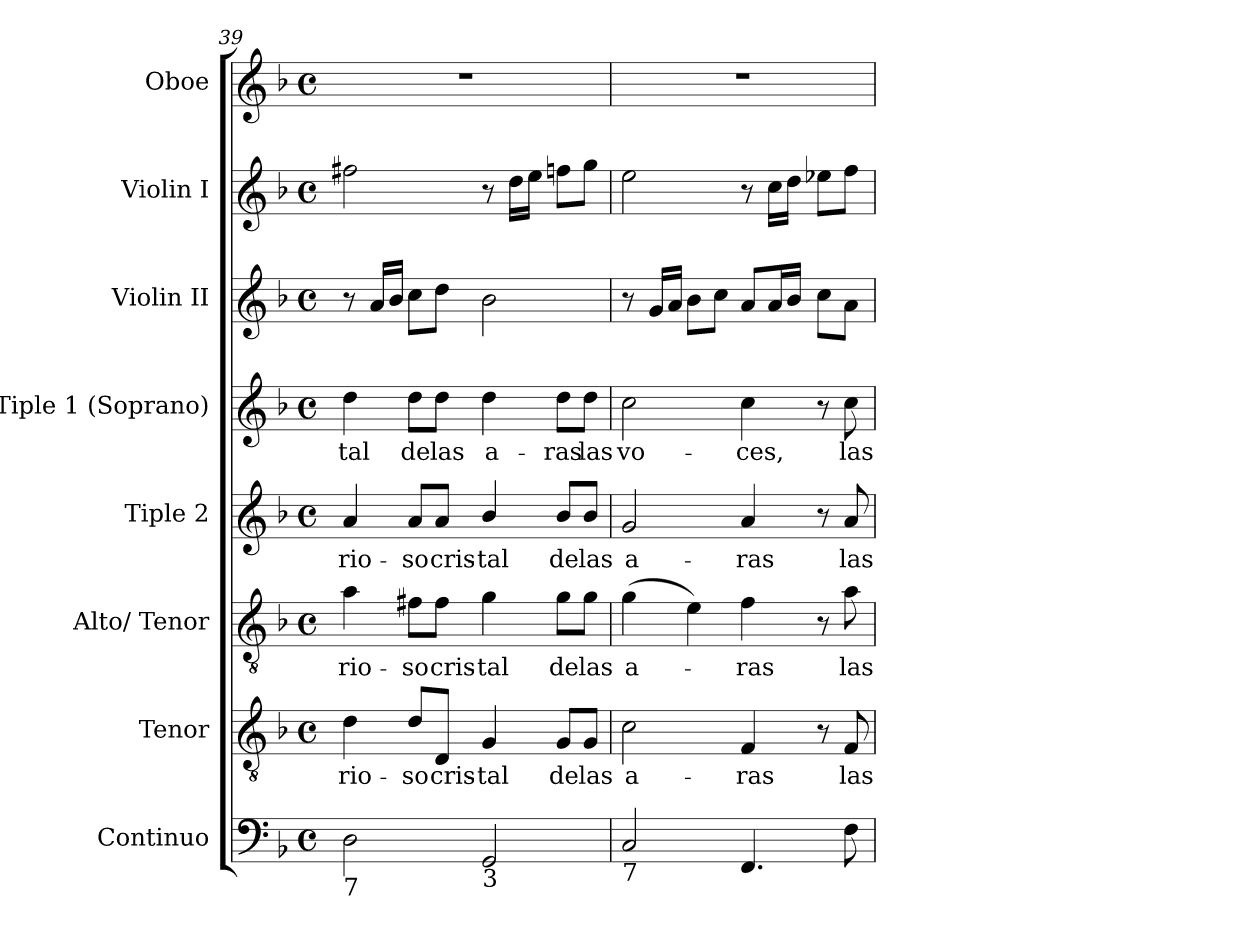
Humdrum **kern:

**kern	**kern	**text	**kern	**text	**kern	**text	**kern	**text	**kern	**kern	**kern
*part8	*part7	*part7	*part6	*part6	*part5	*part5	*part4	*part4	*part3	*part2	*part1
*staff8	*staff7	*staff7	*staff6	*staff6	*staff5	*staff5	*staff4	*staff4	*staff3	*staff2	*staff1
*I"Continuo	*I"Tenor	*	*I"Alto/ Tenor	*	*I"Tiple 2	*	*I"Tiple  1 (Soprano)	*	*I"Violin II	*I"Violin I	*I"Oboe
*I'Cont.	*I'T.	*	*I'A.	*	*	*	*I'S1.	*	*I'Vln. II	*I'Vln. I	*I'Ob.
!!LO:PB:g=z
*clefF4	*clefGv2	*	*clefGv2	*	*clefG2	*	*clefG2	*	*clefG2	*clefG2	*clefG2
*	*ITrd7c12	*	*ITrd7c12	*	*	*	*	*	*	*	*
*k[b-]	*k[b-]	*	*k[b-]	*	*k[b-]	*	*k[b-]	*	*k[b-]	*k[b-]	*k[b-]
*F:	*F:	*	*F:	*	*F:	*	*F:	*	*F:	*F:	*F:
*M4/4	*M4/4	*	*M4/4	*	*M4/4	*	*M4/4	*	*M4/4	*M4/4	*M4/4
*met(c)	*met(c)	*	*met(c)	*	*met(c)	*	*met(c)	*	*met(c)	*met(c)	*met(c)
=39	=39	=39	=39	=39	=39	=39	=39	=39	=39	=39	=39
!	!	!LO:LY:b:color=#000000	!	!	!	!	!	!	!	!	!
!	!	!	!	!LO:LY:b:color=#000000	!	!	!	!	!	!	!
!	!	!	!	!	!	!LO:LY:b:color=#000000	!	!	!	!	!
!LO:TX:b:t=7	!	!	!	!	!	!	!	!	!	!	!
!	!	!	!	!	!	!	!	!LO:LY:b:color=#000000	!	!	!
2Di\	4Di\	-rio-	4Ai\	-rio-	4ai/	-rio-	4ddi\	-tal	8r	2ff#Xi\	1r
.	.	.	.	.	.	.	.	.	16ai/LL	.	.
.	.	.	.	.	.	.	.	.	16b-i/JJ	.	.
!	!	!LO:LY:b:color=#000000	!	!	!	!	!	!	!	!	!
!	!	!	!	!LO:LY:b:color=#000000	!	!	!	!	!	!	!
!	!	!	!	!	!	!LO:LY:b:color=#000000	!	!	!	!	!
!	!	!	!	!	!	!	!	!LO:LY:b:color=#000000	!	!	!
.	8Di/L	-so	8F#Xi\L	-so	8ai/L	-so	8ddi\L	de	8cci\L	.	.
!	!	!LO:LY:b:color=#000000	!	!	!	!	!	!	!	!	!
!	!	!	!	!LO:LY:b:color=#000000	!	!	!	!	!	!	!
!	!	!	!	!	!	!LO:LY:b:color=#000000	!	!	!	!	!
!	!	!	!	!	!	!	!	!LO:LY:b:color=#000000	!	!	!
.	8DDi/J	cris-	8F#i\J	cris-	8ai/J	cris-	8ddi\J	las	8ddi\J	.	.
!	!	!LO:LY:b:color=#000000	!	!	!	!	!	!	!	!	!
!	!	!	!	!LO:LY:b:color=#000000	!	!	!	!	!	!	!
!	!	!	!	!	!	!LO:LY:b:color=#000000	!	!	!	!	!
!LO:TX:b:t=3	!	!	!	!	!	!	!	!	!	!	!
!	!	!	!	!	!	!	!	!LO:LY:b:color=#000000	!	!	!
2GGi/	4GGi/	-tal	4Gi\	-tal	4b-i/	-tal	4ddi\	a-	2b-i\	8r	.
.	.	.	.	.	.	.	.	.	.	16ddi\LL	.
.	.	.	.	.	.	.	.	.	.	16eei\JJ	.
!	!	!LO:LY:b:color=#000000	!	!	!	!	!	!	!	!	!
!	!	!	!	!LO:LY:b:color=#000000	!	!	!	!	!	!	!
!	!	!	!	!	!	!LO:LY:b:color=#000000	!	!	!	!	!
!	!	!	!	!	!	!	!	!LO:LY:b:color=#000000	!	!	!
.	8GGi/L	de	8Gi\L	de	8b-i/L	de	8ddi\L	-ras	.	8ffni\L	.
!	!	!LO:LY:b:color=#000000	!	!	!	!	!	!	!	!	!
!	!	!	!	!LO:LY:b:color=#000000	!	!	!	!	!	!	!
!	!	!	!	!	!	!LO:LY:b:color=#000000	!	!	!	!	!
!	!	!	!	!	!	!	!	!LO:LY:b:color=#000000	!	!	!
.	8GGi/J	las	8Gi\J	las	8b-i/J	las	8ddi\J	las	.	8ggi\J	.
=40	=40	=40	=40	=40	=40	=40	=40	=40	=40	=40	=40
!	!	!LO:LY:b:color=#000000	!	!	!	!	!	!	!	!	!
!	!	!	!	!LO:LY:b:color=#000000	!	!	!	!	!	!	!
!	!	!	!	!	!	!LO:LY:b:color=#000000	!	!	!	!	!
!LO:TX:b:t=7	!	!	!	!	!	!	!	!	!	!	!
!	!	!	!	!	!	!	!	!LO:LY:b:color=#000000	!	!	!
2Ci/	2Ci\	a-	(4Gi\	a-	2gi/	a-	2cci\	vo-	8r	2eei\	1r
.	.	.	.	.	.	.	.	.	16gi/LL	.	.
.	.	.	.	.	.	.	.	.	16ai/JJ	.	.
.	.	.	4Ei\)	.	.	.	.	.	8b-i\L	.	.
.	.	.	.	.	.	.	.	.	8cci\J	.	.
!	!	!LO:LY:b:color=#000000	!	!	!	!	!	!	!	!	!
!	!	!	!	!LO:LY:b:color=#000000	!	!	!	!	!	!	!
!	!	!	!	!	!	!LO:LY:b:color=#000000	!	!	!	!	!
!	!	!	!	!	!	!	!	!LO:LY:b:color=#000000	!	!	!
4.FFi/	4FFi/	-ras	4Fi\	-ras	4ai/	-ras	4cci\	-ces,	8ai/L	8r	.
.	.	.	.	.	.	.	.	.	16ai/L	16cci\LL	.
.	.	.	.	.	.	.	.	.	16b-i/JJ	16ddi\JJ	.
.	8r	.	8r	.	8r	.	8r	.	8cci\L	8ee-Xi\L	.
!	!	!LO:LY:b:color=#000000	!	!	!	!	!	!	!	!	!
!	!	!	!	!LO:LY:b:color=#000000	!	!	!	!	!	!	!
!	!	!	!	!	!	!LO:LY:b:color=#000000	!	!	!	!	!
!	!	!	!	!	!	!	!	!LO:LY:b:color=#000000	!	!	!
8Fi\	8FFi/	las	8Ai\	las	8ai/	las	8cci\	las	8ai\J	8ffi\J	.
=	=	=	=	=	=	=	=	=	=	=	=
*-	*-	*-	*-	*-	*-	*-	*-	*-	*-	*-	*-
